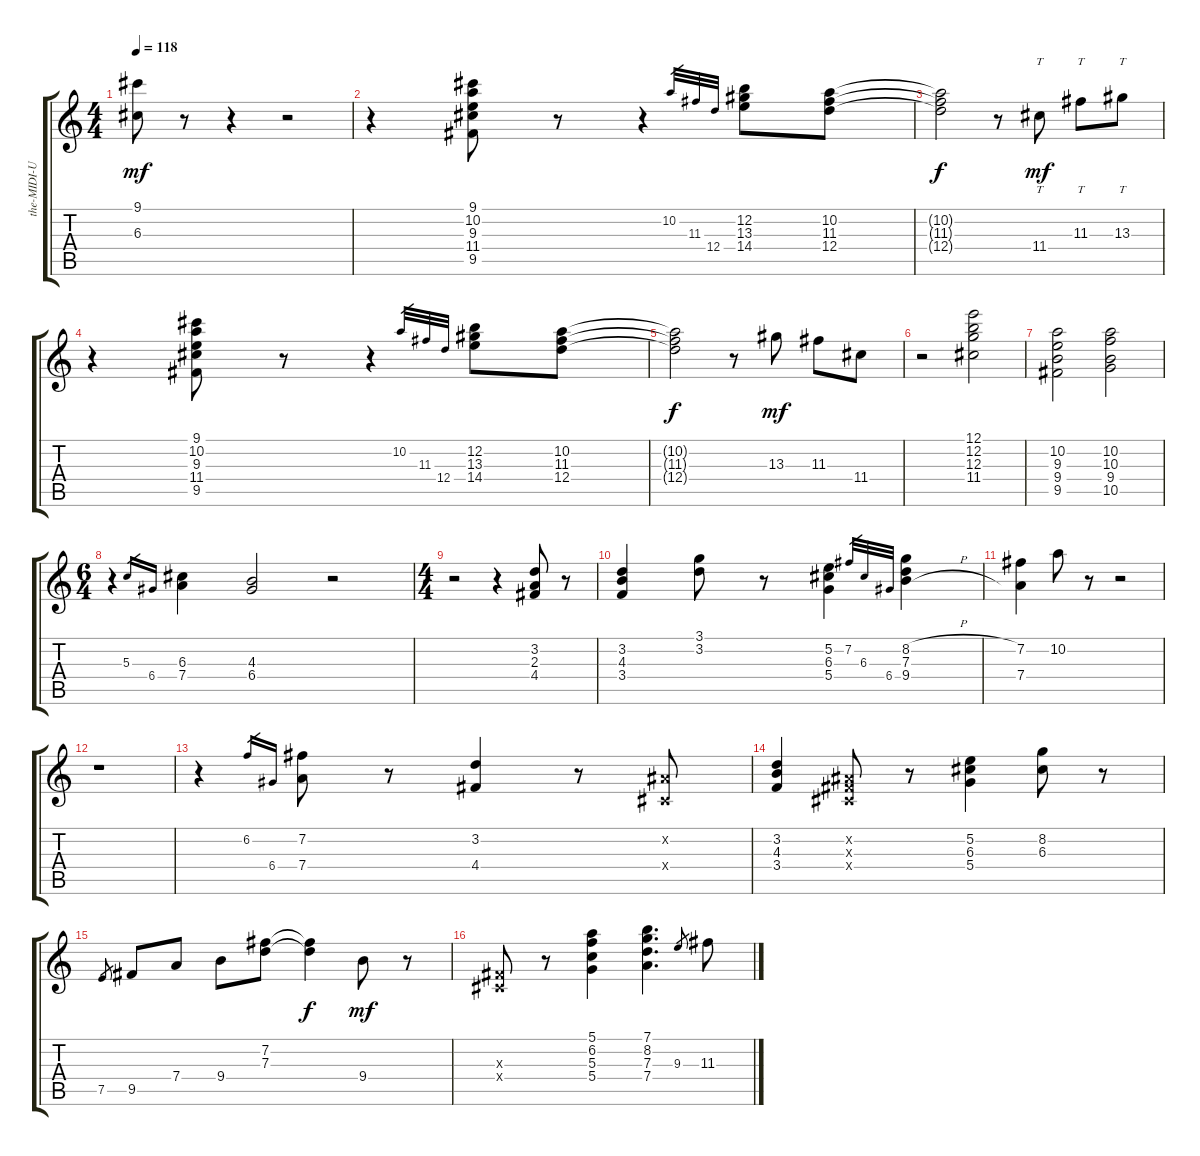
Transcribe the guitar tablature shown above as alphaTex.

\track ("the-MIDI-Universe@" "the-MIDI-U") {instrument electricguitarjazz}
\staff {score tabs}
\tuning (E4 B3 G3 D3 A2 E2) {hide}
\ts (4 4)
\tempo 118
\clef g2
\ks c
(9.1 6.3).8{dy mf instrument electricguitarjazz} r.8 r.4 r.2 |
r.4 (9.1 10.2 9.3 11.4 9.5).8 r.8 r.4 10.2.32{gr} 11.3.32{gr} 12.4.32{gr} (12.2 13.3 14.4).8 (10.2 11.3 12.4).8 |
(10.2{t} 11.3{t} 12.4{t}).2{dy f} r.8 11.4.8{tt dy mf} 11.3.8{tt} 13.3.8{tt} |
r.4 (9.1 10.2 9.3 11.4 9.5).8 r.8 r.4 10.2.32{gr} 11.3.32{gr} 12.4.32{gr} (12.2 13.3 14.4).8 (10.2 11.3 12.4).8 |
(10.2{t} 11.3{t} 12.4{t}).2{dy f} r.8 13.3.8{dy mf} 11.3.8 11.4.8 |
r.2 (12.1 12.2 12.3 11.4).2 |
(10.2 9.3 9.4 9.5).2 (10.2 10.3 9.4 10.5).2 |
\ts (6 4)
r.4 5.3.16{gr} 6.4.16{gr} (6.3 7.4).4 (4.3 6.4).2 r.2 |
\ts (4 4)
r.2 r.4 (3.2 2.3 4.4).8 r.8 |
(3.2 4.3 3.4).4 (3.1 3.2).8 r.8 (5.2 6.3 5.4).4 7.2.32{gr} 6.3.32{gr} 6.4.32{gr} (8.2{h} 7.3 9.4{h}).4 |
(7.2 7.4).4 10.2.8 r.8 r.2 |
r.1 |
r.4 6.2.16{gr} 6.4.16{gr} (7.2 7.4).8 r.8 (3.2 4.4).4 r.8 (-1.2{x} -1.4{x}).8 |
(3.2 4.3 3.4).4 (-1.2{x} -1.3{x} -1.4{x}).8 r.8 (5.2 6.3 5.4).4 (8.2 6.3).8 r.8 |
7.5.8{gr} 9.5.8 7.4.8 9.4.8 (7.2 7.3).8 (7.2{t} 7.3{t}).4{dy f} 9.4.8{dy mf} r.8 |
(-1.3{x} -1.4{x}).8 r.8 (5.1 6.2 5.3 5.4).4 (7.1 8.2 7.3 7.4).4{d} 9.3.8{gr} 11.3.8
